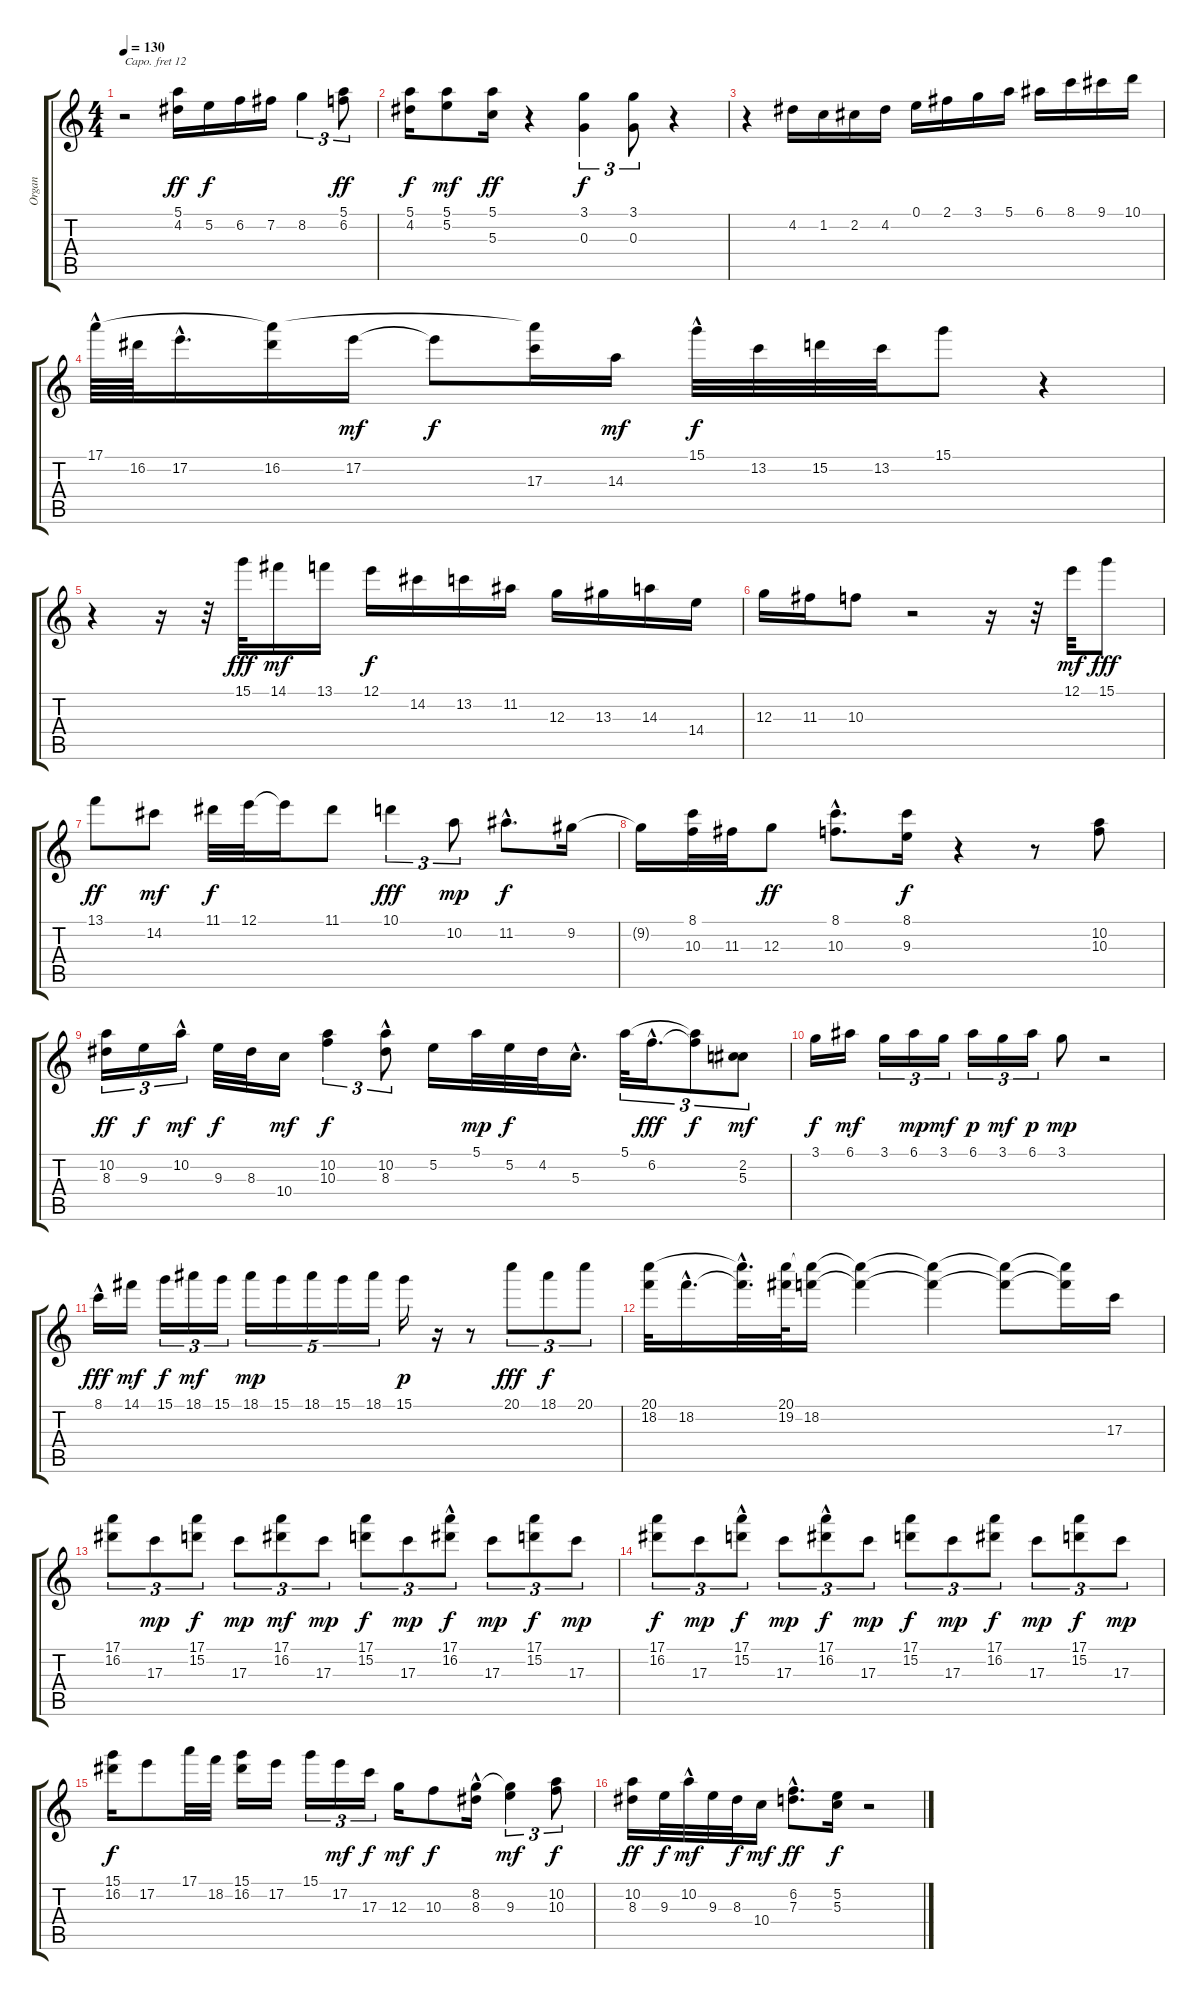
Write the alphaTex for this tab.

\track ("Organ" "Organ") {instrument rockorgan}
\staff {score tabs}
\capo 12
\tuning (E4 B3 G3 D3 A2 E2) {hide}
\ts (4 4)
\tempo 130
\clef g2
\ks c
r.2{dy f} (5.1 4.2).16{dy ff} 5.2.16{dy f} 6.2.16 7.2.16 8.2.4{tu (3 2)} (5.1 6.2).8{tu (3 2) dy ff} |
(5.1 4.2).16{dy f} (5.1 5.2).8{dy mf} (5.1 5.3).16{dy ff} r.4 (3.1 0.3).4{tu (3 2) dy f} (3.1 0.3).8{tu (3 2)} r.4 |
r.4 4.2.16 1.2.16 2.2.16 4.2.16 0.1.16 2.1.16 3.1.16 5.1.16 6.1.16 8.1.16 9.1.16 10.1.16 |
17.1{hac}.64 16.2.64 17.2{hac}.16{d} (17.1{t} 16.2).16 17.2.16{dy mf} 17.2{t}.8{dy f} (17.1{t} 17.3).16 14.3.16{dy mf} 15.1{hac}.32{dy f} 13.2.32 15.2.32 13.2.32 15.1.8 r.4 |
r.4 r.16 r.32 15.1.32{dy fff} 14.1.16{dy mf} 13.1.16 12.1.16{dy f} 14.2.16 13.2.16 11.2.16 12.3.16 13.3.16 14.3.16 14.4.16 |
12.3.16 11.3.16 10.3.8 r.2 r.16 r.32 12.1.32{dy mf} 15.1.8{dy fff} |
13.1.8{dy ff} 14.2.8{dy mf} 11.1.32{dy f} 12.1.32 12.1{t}.16 11.1.8 10.1.4{tu (3 2) dy fff} 10.2.8{tu (3 2) dy mp} 11.2{hac}.8{d dy f} 9.2.16 |
9.2{t}.16 (8.1 10.3).32 11.3.32 12.3.8{dy ff} (8.1{hac} 10.3{hac}).8{d} (8.1 9.3).16{dy f} r.4 r.8 (10.2 10.3).8 |
(10.2 8.3).16{tu (3 2) dy ff} 9.3.16{tu (3 2) dy f} 10.2{hac}.16{tu (3 2) dy mf} 9.3.32{dy f} 8.3.32 10.4.16{dy mf} (10.2 10.3).4{tu (3 2) dy f} (10.2{hac} 8.3{hac}).8{tu (3 2)} 5.2.16 5.1.32{dy mp} 5.2.32{dy f} 4.2.32 5.3{hac}.16{d} 5.1.32{tu (3 2)} 6.2{hac}.16{d tu (3 2) dy fff} (5.1{t} 6.2{t}).8{tu (3 2) dy f} (2.2 5.3).8{tu (3 2) dy mf} |
3.1.16{dy f} 6.1.16{dy mf} 3.1.16{tu (3 2)} 6.1.16{tu (3 2) dy mp} 3.1.16{tu (3 2) dy mf} 6.1.16{tu (3 2) dy p} 3.1.16{tu (3 2) dy mf} 6.1.16{tu (3 2) dy p} 3.1.8{dy mp} r.2 |
8.1{hac}.16{dy fff} 14.1.16{dy mf} 15.1.16{tu (3 2) dy f} 18.1.16{tu (3 2) dy mf} 15.1.16{tu (3 2)} 18.1.16{tu (5 4) dy mp} 15.1.16{tu (5 4)} 18.1.16{tu (5 4)} 15.1.16{tu (5 4)} 18.1.16{tu (5 4)} 15.1.16{dy p} r.16 r.8 20.1.8{tu (3 2) dy fff} 18.1.8{tu (3 2) dy f} 20.1.8{tu (3 2)} |
(20.1 18.2).32 18.2{hac}.16{d} (20.1{hac t} 18.2{hac t}).32{d} (20.1 19.2).64 (20.1{t} 18.2).16 (20.1{t} 18.2{t}).4 (20.1{t} 18.2{t}).4 (20.1{t} 18.2{t}).8 (20.1{t} 18.2{t}).16 17.3.16 |
(17.1 16.2).8{tu (3 2)} 17.3.8{tu (3 2) dy mp} (17.1 15.2).8{tu (3 2) dy f} 17.3.8{tu (3 2) dy mp} (17.1 16.2).8{tu (3 2) dy mf} 17.3.8{tu (3 2) dy mp} (17.1 15.2).8{tu (3 2) dy f} 17.3.8{tu (3 2) dy mp} (17.1{hac} 16.2{hac}).8{tu (3 2) dy f} 17.3.8{tu (3 2) dy mp} (17.1 15.2).8{tu (3 2) dy f} 17.3.8{tu (3 2) dy mp} |
(17.1 16.2).8{tu (3 2) dy f} 17.3.8{tu (3 2) dy mp} (17.1{hac} 15.2).8{tu (3 2) dy f} 17.3.8{tu (3 2) dy mp} (17.1{hac} 16.2{hac}).8{tu (3 2) dy f} 17.3.8{tu (3 2) dy mp} (17.1 15.2).8{tu (3 2) dy f} 17.3.8{tu (3 2) dy mp} (17.1 16.2).8{tu (3 2) dy f} 17.3.8{tu (3 2) dy mp} (17.1 15.2).8{tu (3 2) dy f} 17.3.8{tu (3 2) dy mp} |
(15.1 16.2).16{dy f} 17.2.8 17.1.32 18.2.32 (15.1 16.2).16 17.2.16 15.1.16{tu (3 2)} 17.2.16{tu (3 2) dy mf} 17.3.16{tu (3 2) dy f} 12.3.16{dy mf} 10.3.8{dy f} (8.2 8.3{hac}).16 (8.2{t} 9.3).4{tu (3 2) dy mf} (10.2 10.3).8{tu (3 2) dy f} |
(10.2 8.3).16{dy ff} 9.3.32{dy f} 10.2{hac}.32{dy mf} 9.3.32 8.3.32{dy f} 10.4.16{dy mf} (6.2{hac} 7.3{hac}).8{d dy ff} (5.2 5.3).16{dy f} r.2
